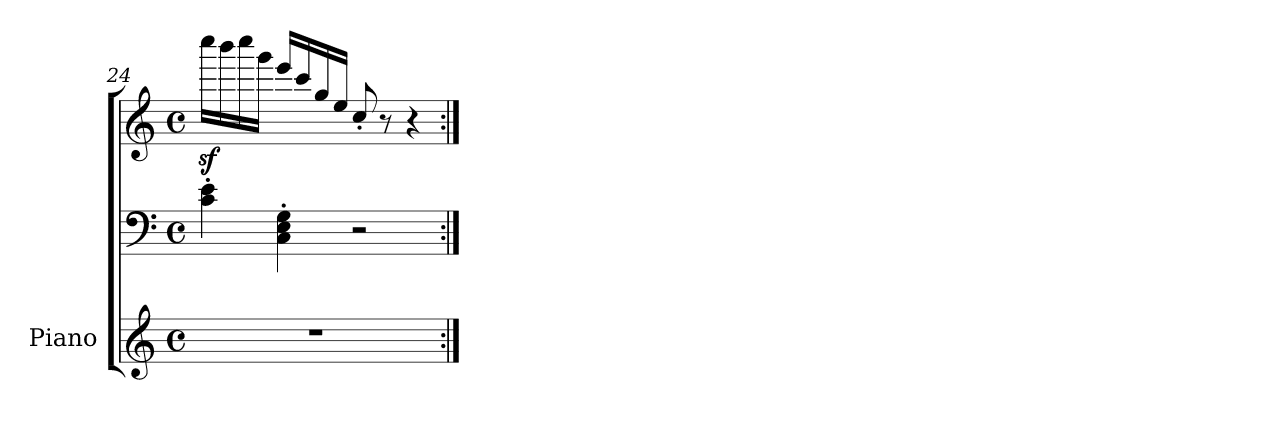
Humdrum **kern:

**kern	**kern	**kern
*part1	*part1	*part1
*staff3	*staff2	*staff1
*I"Piano	*	*
*I'Pno	*	*
*clefG2	*clefF4	*clefG2
*k[]	*k[]	*k[]
*M4/4	*M4/4	*M4/4
*met(c)	*met(c)	*met(c)
=24	=24	=24
1r	4c\' 4e\'	16ccccz<\LL
.	.	16bbb\
.	.	16cccc\
.	.	16ggg\JJ
.	4C\' 4E\' 4G\'	16eee/LL
.	.	16ccc/
.	.	16gg/
.	.	16ee/JJ
.	2r	8cc'/
.	.	8r
.	.	4r
=:|!	=:|!	=:|!
*-	*-	*-
